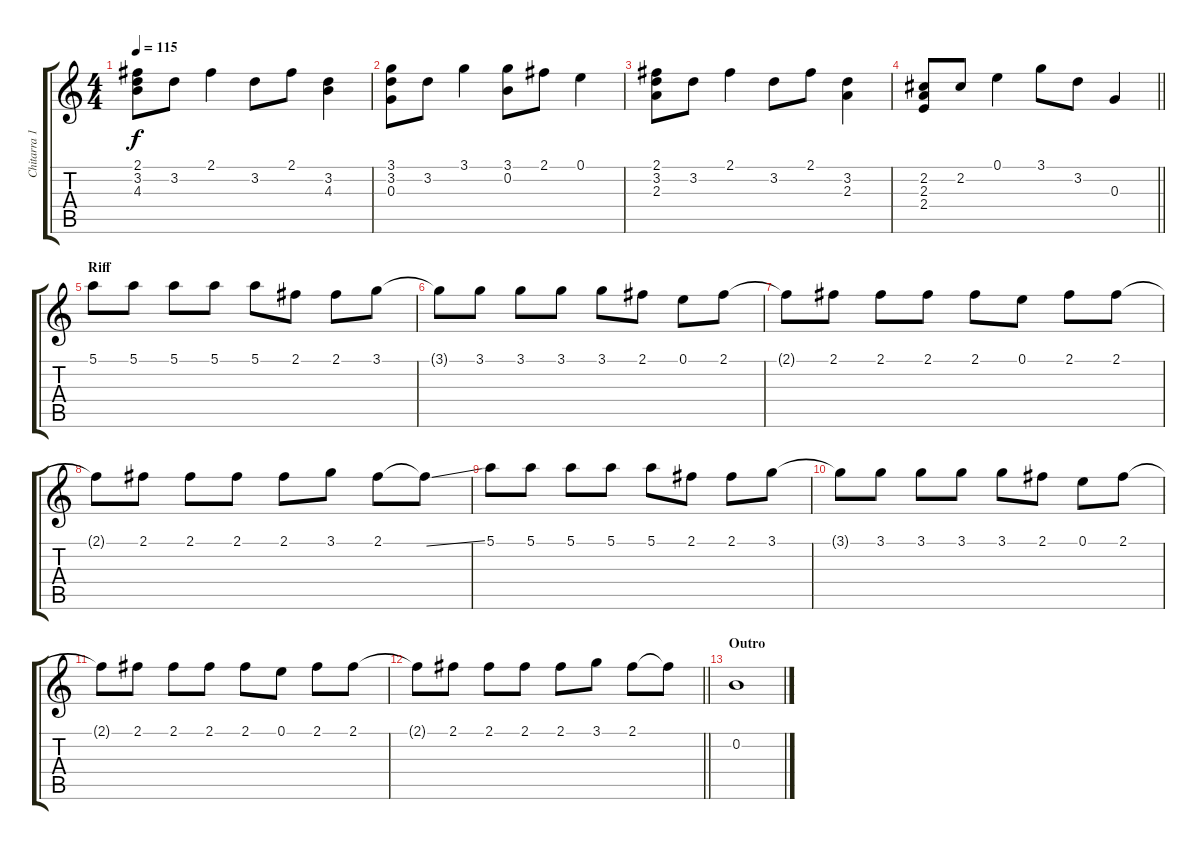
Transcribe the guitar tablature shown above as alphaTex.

\track ("Chitarra 1" "Chitarra 1") {instrument electricguitarjazz}
\staff {score tabs}
\tuning (E4 B3 G3 D3 A2 E2) {hide}
\ts (4 4)
\tempo 115
\clef g2
\ks c
(2.1 3.2 4.3).8{dy f} 3.2.8 2.1.4 3.2.8 2.1.8 (3.2 4.3).4 |
(3.1 3.2 0.3).8 3.2.8 3.1.4 (3.1 0.2).8 2.1.8 0.1.4 |
(2.1 3.2 2.3).8 3.2.8 2.1.4 3.2.8 2.1.8 (3.2 2.3).4 |
\barLineRight lightlight
(2.2 2.3 2.4).8 2.2.8 0.1.4 3.1.8 3.2.8 0.3.4 |
\section ("" "Riff")
5.1.8 5.1.8 5.1.8 5.1.8 5.1.8 2.1.8 2.1.8 3.1.8 |
3.1{t}.8 3.1.8 3.1.8 3.1.8 3.1.8 2.1.8 0.1.8 2.1.8 |
2.1{t}.8 2.1.8 2.1.8 2.1.8 2.1.8 0.1.8 2.1.8 2.1.8 |
2.1{t}.8 2.1.8 2.1.8 2.1.8 2.1.8 3.1.8 2.1.8 2.1{ss t}.8 |
5.1.8 5.1.8 5.1.8 5.1.8 5.1.8 2.1.8 2.1.8 3.1.8 |
3.1{t}.8 3.1.8 3.1.8 3.1.8 3.1.8 2.1.8 0.1.8 2.1.8 |
2.1{t}.8 2.1.8 2.1.8 2.1.8 2.1.8 0.1.8 2.1.8 2.1.8 |
\barLineRight lightlight
2.1{t}.8 2.1.8 2.1.8 2.1.8 2.1.8 3.1.8 2.1.8 2.1{t}.8 |
\section ("" "Outro")
0.2.1
